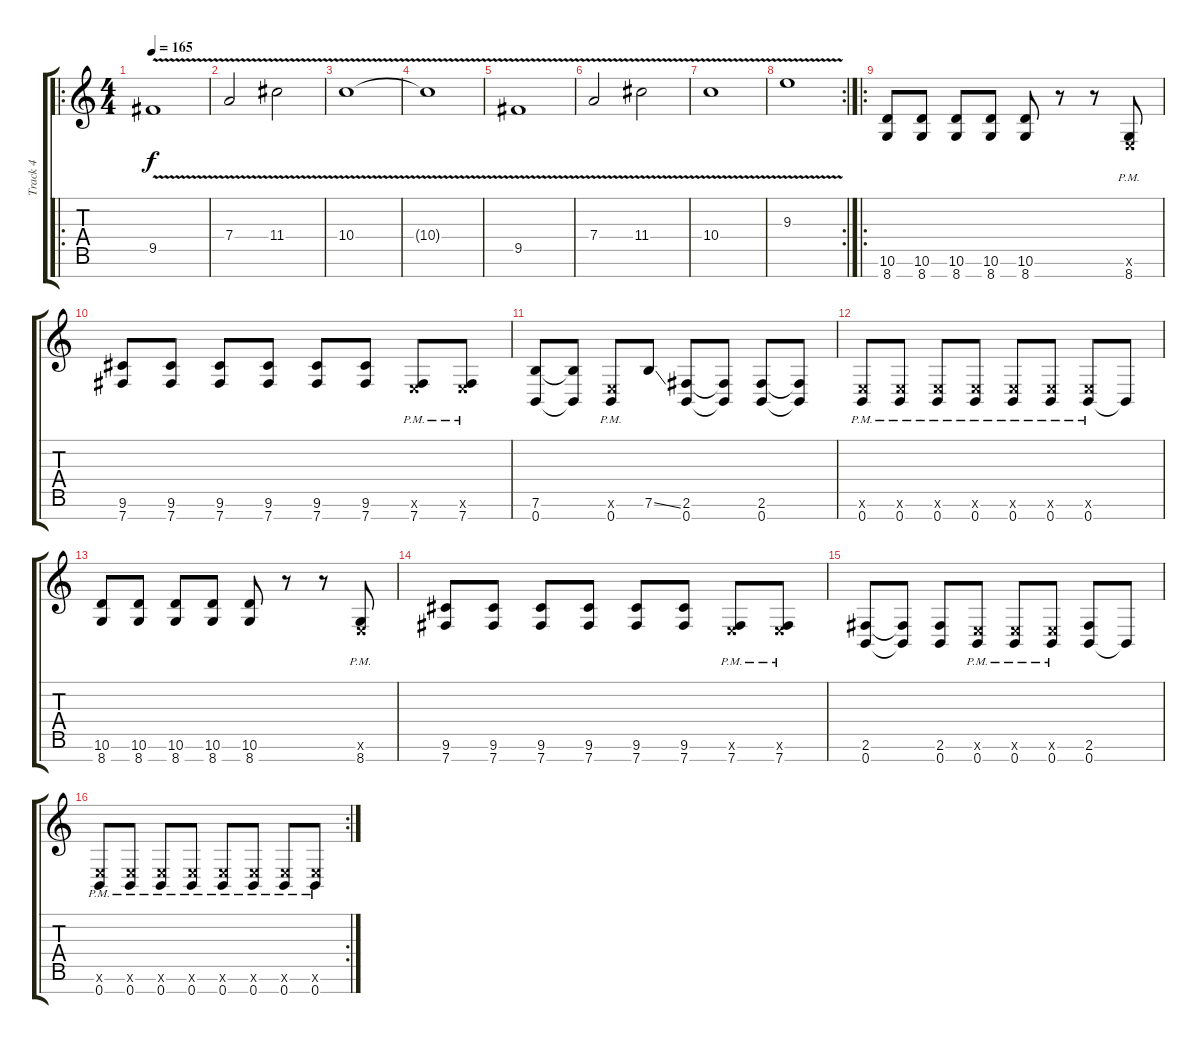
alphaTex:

\track ("Track 4" "Track 4") {instrument overdrivenguitar}
\staff {score tabs}
\tuning (E4 B3 G3 D3 A2 E2 B1) {hide}
\ro
\ts (4 4)
\tempo 165
\clef g2
\ks c
9.5{v}.1{dy f} |
7.4{v}.2 11.4{v}.2 |
10.4{v}.1 |
10.4{t}.1 |
9.5{v}.1 |
7.4{v}.2 11.4{v}.2 |
10.4{v}.1 |
\rc 2
9.3{v}.1 |
\ro
(10.6 8.7).8 (10.6 8.7).8 (10.6 8.7).8 (10.6 8.7).8 (10.6 8.7).8 r.8 r.8 (0.6{x} 8.7{pm}).8 |
(9.6 7.7).8 (9.6 7.7).8 (9.6 7.7).8 (9.6 7.7).8 (9.6 7.7).8 (9.6 7.7).8 (0.6{x} 7.7{pm}).8 (0.6{x} 7.7{pm}).8 |
(7.6 0.7).8 (7.6{t} 0.7{t}).8 (0.6{x} 0.7{pm}).8 7.6{ss}.8 (2.6 0.7).8 (2.6{t} 0.7{t}).8 (2.6 0.7).8 (2.6{t} 0.7{t}).8 |
(0.6{x} 0.7{pm}).8 (0.6{x} 0.7{pm}).8 (0.6{x} 0.7{pm}).8 (0.6{x} 0.7{pm}).8 (0.6{x} 0.7{pm}).8 (0.6{x} 0.7{pm}).8 (0.6{x} 0.7{pm}).8 0.7{t}.8 |
(10.6 8.7).8 (10.6 8.7).8 (10.6 8.7).8 (10.6 8.7).8 (10.6 8.7).8 r.8 r.8 (0.6{x} 8.7{pm}).8 |
(9.6 7.7).8 (9.6 7.7).8 (9.6 7.7).8 (9.6 7.7).8 (9.6 7.7).8 (9.6 7.7).8 (0.6{x} 7.7{pm}).8 (0.6{x} 7.7{pm}).8 |
(2.6 0.7).8 (2.6{t} 0.7{t}).8 (2.6 0.7).8 (0.6{x} 0.7{pm}).8 (0.6{x} 0.7{pm}).8 (0.6{x} 0.7{pm}).8 (2.6 0.7).8 0.7{t}.8 |
\rc 2
(0.6{x} 0.7{pm}).8 (0.6{x} 0.7{pm}).8 (0.6{x} 0.7{pm}).8 (0.6{x} 0.7{pm}).8 (0.6{x} 0.7{pm}).8 (0.6{x} 0.7{pm}).8 (0.6{x} 0.7{pm}).8 (0.6{x} 0.7{pm}).8
